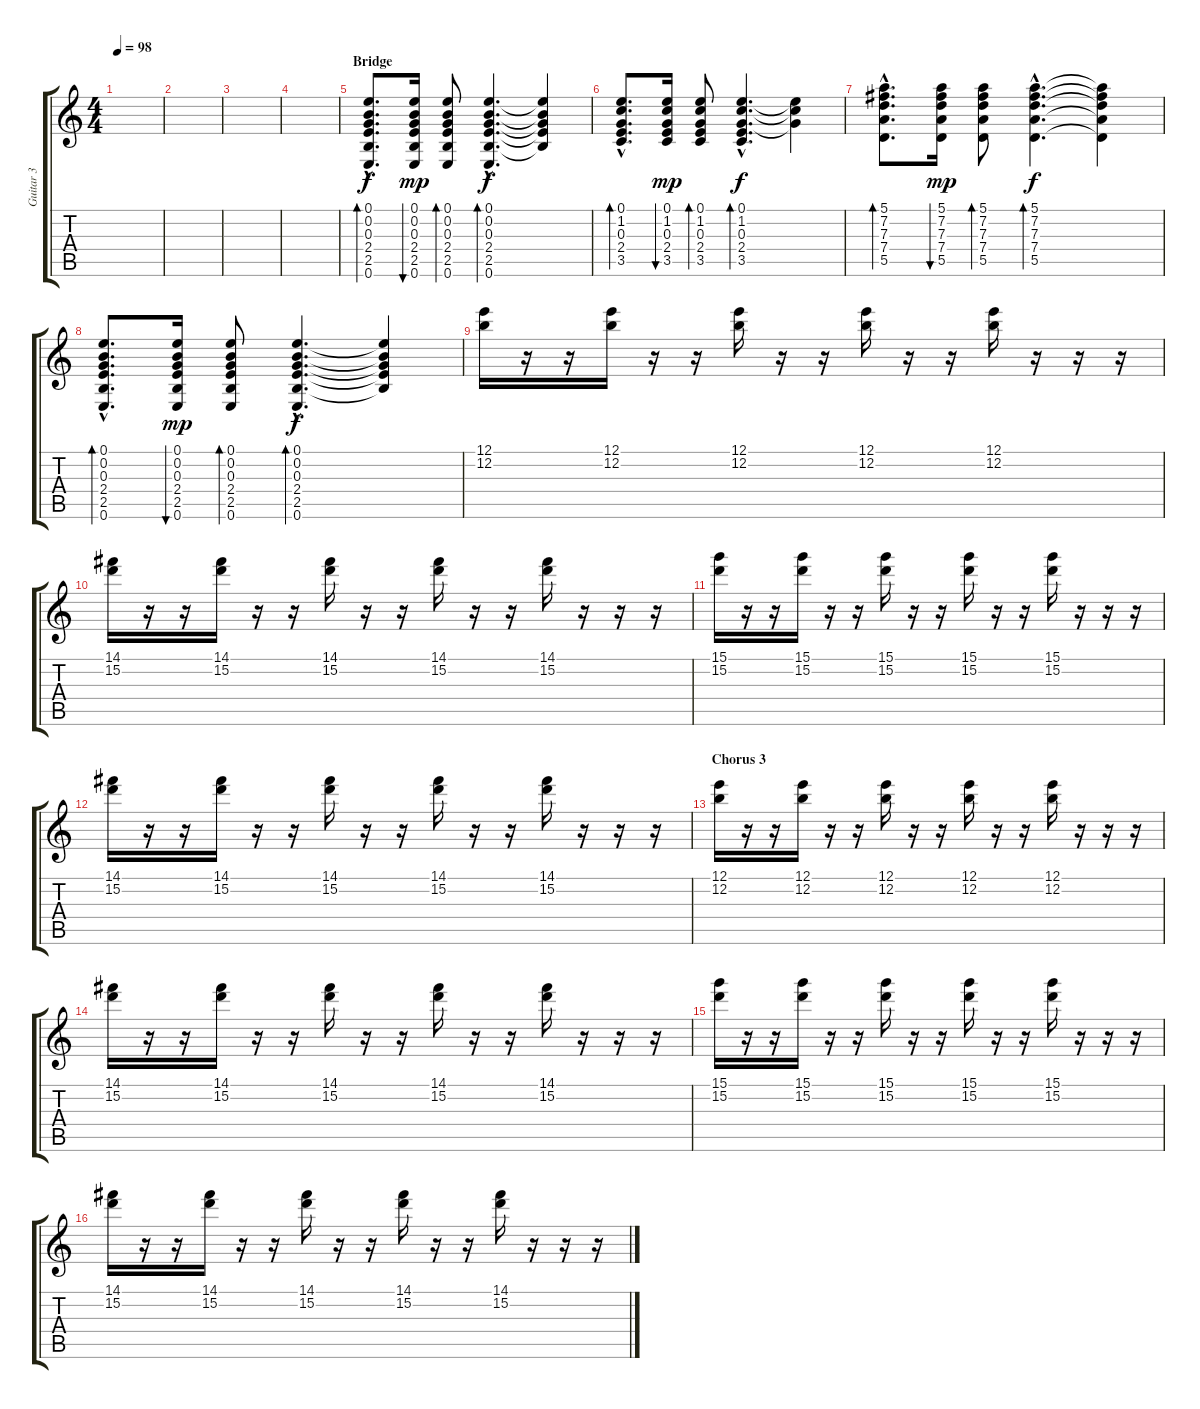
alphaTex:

\track ("Guitar 3" "Guitar 3") {instrument acousticguitarsteel}
\staff {score tabs}
\tuning (E4 B3 G3 D3 A2 E2) {hide}
\ts (4 4)
\tempo 98
\clef g2
\ks c
|
|
|
|
\section ("" "Bridge")
(0.1{hac} 0.2{hac} 0.3{hac} 2.4{hac} 2.5{hac} 0.6{hac}).8{d bd 60} (0.1 0.2 0.3 2.4 2.5 0.6).16{bu 60 dy mp} (0.1 0.2 0.3 2.4 2.5 0.6).8{bd 60} (0.1{hac} 0.2{hac} 0.3{hac} 2.4{hac} 2.5{hac} 0.6{hac}).4{d bd 60 dy f} (0.1{t} 0.2{t} 0.3{t} 2.4{t} 2.5{t}).4 |
(0.1{hac} 1.2{hac} 0.3{hac} 2.4{hac} 3.5{hac}).8{d bd 60} (0.1 1.2 0.3 2.4 3.5).16{bu 60 dy mp} (0.1 1.2 0.3 2.4 3.5).8{bd 60} (0.1{hac} 1.2{hac} 0.3{hac} 2.4{hac} 3.5{hac}).4{d bd 60 dy f} (0.1{t} 1.2{t} 0.3{t}).4 |
(5.1{hac} 7.2{hac} 7.3{hac} 7.4{hac} 5.5{hac}).8{d bd 60} (5.1 7.2 7.3 7.4 5.5).16{bu 60 dy mp} (5.1 7.2 7.3 7.4 5.5).8{bd 60} (5.1{hac} 7.2{hac} 7.3{hac} 7.4{hac} 5.5{hac}).4{d bd 60 dy f} (5.1{t} 7.2{t} 7.3{t} 7.4{t} 5.5{t}).4 |
(0.1{hac} 0.2{hac} 0.3{hac} 2.4{hac} 2.5{hac} 0.6{hac}).8{d bd 60} (0.1 0.2 0.3 2.4 2.5 0.6).16{bu 60 dy mp} (0.1 0.2 0.3 2.4 2.5 0.6).8{bd 60} (0.1{hac} 0.2{hac} 0.3{hac} 2.4{hac} 2.5{hac} 0.6{hac}).4{d bd 60 dy f} (0.1{t} 0.2{t} 0.3{t} 2.4{t} 2.5{t}).4 |
(12.1 12.2).16{volume 8} r.16 r.16 (12.1 12.2).16 r.16 r.16 (12.1 12.2).16 r.16 r.16 (12.1 12.2).16 r.16 r.16 (12.1 12.2).16 r.16 r.16 r.16 |
(14.1 15.2).16 r.16 r.16 (14.1 15.2).16 r.16 r.16 (14.1 15.2).16 r.16 r.16 (14.1 15.2).16 r.16 r.16 (14.1 15.2).16 r.16 r.16 r.16 |
(15.1 15.2).16 r.16 r.16 (15.1 15.2).16 r.16 r.16 (15.1 15.2).16 r.16 r.16 (15.1 15.2).16 r.16 r.16 (15.1 15.2).16 r.16 r.16 r.16 |
(14.1 15.2).16 r.16 r.16 (14.1 15.2).16 r.16 r.16 (14.1 15.2).16 r.16 r.16 (14.1 15.2).16 r.16 r.16 (14.1 15.2).16 r.16 r.16 r.16 |
\section ("" "Chorus 3")
(12.1 12.2).16{volume 8} r.16 r.16 (12.1 12.2).16 r.16 r.16 (12.1 12.2).16 r.16 r.16 (12.1 12.2).16 r.16 r.16 (12.1 12.2).16 r.16 r.16 r.16 |
(14.1 15.2).16 r.16 r.16 (14.1 15.2).16 r.16 r.16 (14.1 15.2).16 r.16 r.16 (14.1 15.2).16 r.16 r.16 (14.1 15.2).16 r.16 r.16 r.16 |
(15.1 15.2).16 r.16 r.16 (15.1 15.2).16 r.16 r.16 (15.1 15.2).16 r.16 r.16 (15.1 15.2).16 r.16 r.16 (15.1 15.2).16 r.16 r.16 r.16 |
(14.1 15.2).16 r.16 r.16 (14.1 15.2).16 r.16 r.16 (14.1 15.2).16 r.16 r.16 (14.1 15.2).16 r.16 r.16 (14.1 15.2).16 r.16 r.16 r.16
